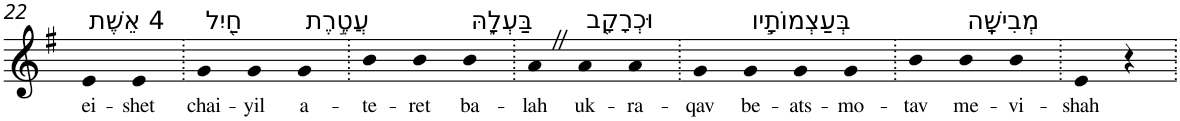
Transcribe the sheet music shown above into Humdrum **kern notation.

**kern	**text
*part1	*part1
*staff1	*staff1
*I"Piano	*
*I'Pno	*
!!LO:PB:g=z
*clefG2	*
*k[f#]	*
*G:	*
=22	=22
!LO:TX:a:t=4 אֵשֶׁת	!
!	!LO:LY:b
4e	ei-
!	!LO:LY:b
4e	-shet
=23.	=23.
!LO:TX:a:t=חַ֭יִל	!
!	!LO:LY:b
4g	chai-
!	!LO:LY:b
4g	-yil
!LO:TX:a:t=עֲטֶ֣רֶת	!
!	!LO:LY:b
4g	a-
=24.	=24.
!	!LO:LY:b
4b	-te-
!	!LO:LY:b
4b	-ret
!LO:TX:a:t=בַּעְלָ֑הּ	!
!	!LO:LY:b
4b	ba-
=25.	=25.
!	!LO:LY:b
4aZ	-lah
!LO:TX:a:t=וּכְרָקָ֖ב	!
!	!LO:LY:b
4a	uk-
!	!LO:LY:b
4a	-ra-
=26.	=26.
!	!LO:LY:b
4g	-qav
!LO:TX:a:t=בְּעַצְמוֹתָ֣יו	!
!	!LO:LY:b
4g	be-
!	!LO:LY:b
4g	-ats-
!	!LO:LY:b
4g	-mo-
=27.	=27.
!	!LO:LY:b
4b	-tav
!LO:TX:a:t=מְבִישָֽׁה	!
!	!LO:LY:b
4b	me-
!	!LO:LY:b
4b	-vi-
=28.	=28.
!	!LO:LY:b
4e	-shah
4r	.
=.	=.
*-	*-
